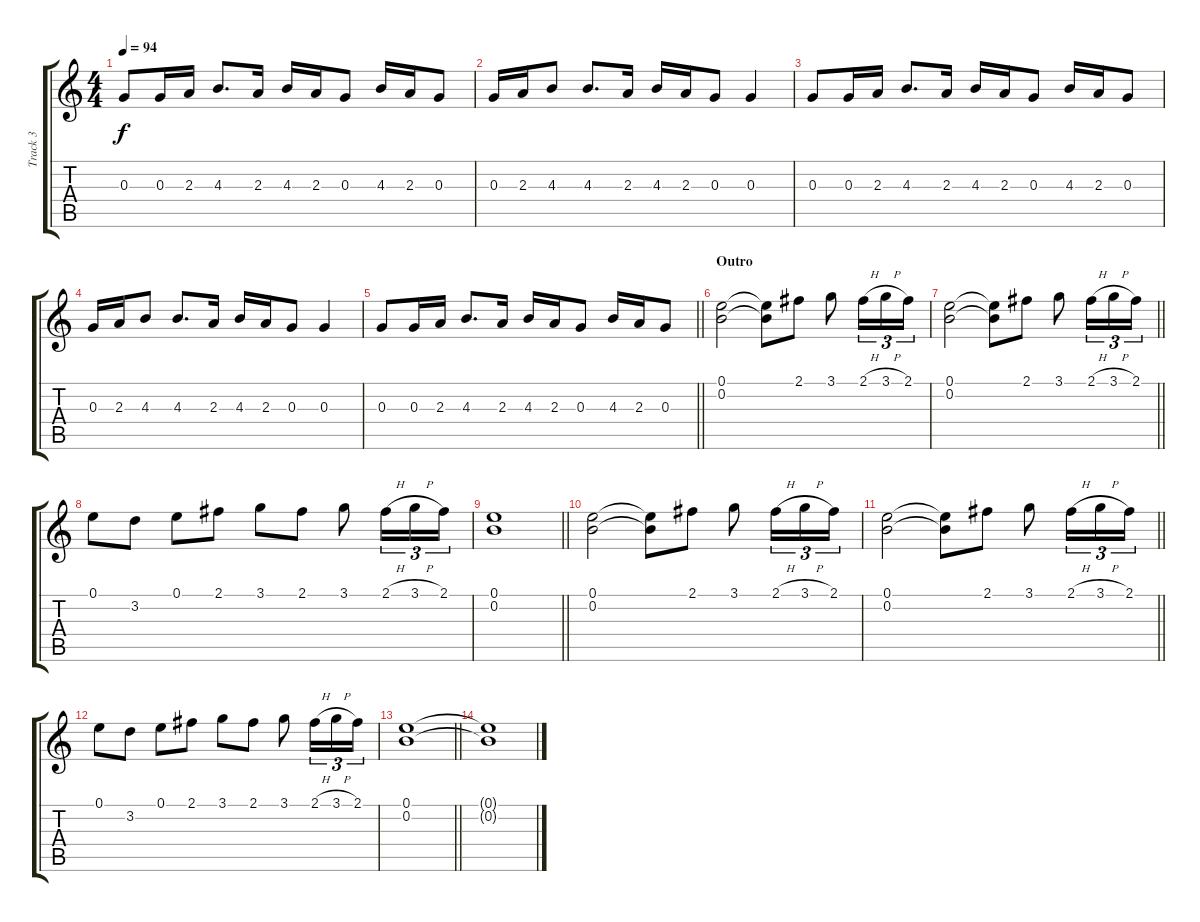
\track ("Track 3" "Track 3") {instrument acousticguitarsteel}
\staff {score tabs}
\tuning (E4 B3 G3 D3 A2 E2) {hide}
\ts (4 4)
\tempo 94
\clef g2
\ks c
0.3.8{dy f} 0.3.16 2.3.16 4.3.8{d} 2.3.16 4.3.16 2.3.16 0.3.8 4.3.16 2.3.16 0.3.8 |
0.3.16 2.3.16 4.3.8 4.3.8{d} 2.3.16 4.3.16 2.3.16 0.3.8 0.3.4 |
0.3.8 0.3.16 2.3.16 4.3.8{d} 2.3.16 4.3.16 2.3.16 0.3.8 4.3.16 2.3.16 0.3.8 |
0.3.16 2.3.16 4.3.8 4.3.8{d} 2.3.16 4.3.16 2.3.16 0.3.8 0.3.4 |
\barLineRight lightlight
0.3.8 0.3.16 2.3.16 4.3.8{d} 2.3.16 4.3.16 2.3.16 0.3.8 4.3.16 2.3.16 0.3.8 |
\section ("" "Outro")
(0.1 0.2).2 (0.1{t} 0.2{t}).8 2.1.8 3.1.8 2.1{h}.16{tu (3 2)} 3.1{h}.16{tu (3 2)} 2.1.16{tu (3 2)} |
\barLineRight lightlight
(0.1 0.2).2 (0.1{t} 0.2{t}).8 2.1.8 3.1.8 2.1{h}.16{tu (3 2)} 3.1{h}.16{tu (3 2)} 2.1.16{tu (3 2)} |
0.1.8 3.2.8 0.1.8 2.1.8 3.1.8 2.1.8 3.1.8 2.1{h}.16{tu (3 2)} 3.1{h}.16{tu (3 2)} 2.1.16{tu (3 2)} |
\barLineRight lightlight
(0.1 0.2).1 |
(0.1 0.2).2 (0.1{t} 0.2{t}).8 2.1.8 3.1.8 2.1{h}.16{tu (3 2)} 3.1{h}.16{tu (3 2)} 2.1.16{tu (3 2)} |
\barLineRight lightlight
(0.1 0.2).2 (0.1{t} 0.2{t}).8 2.1.8 3.1.8 2.1{h}.16{tu (3 2)} 3.1{h}.16{tu (3 2)} 2.1.16{tu (3 2)} |
0.1.8 3.2.8 0.1.8 2.1.8 3.1.8 2.1.8 3.1.8 2.1{h}.16{tu (3 2)} 3.1{h}.16{tu (3 2)} 2.1.16{tu (3 2)} |
\barLineRight lightlight
(0.1 0.2).1 |
(0.1{t} 0.2{t}).1
